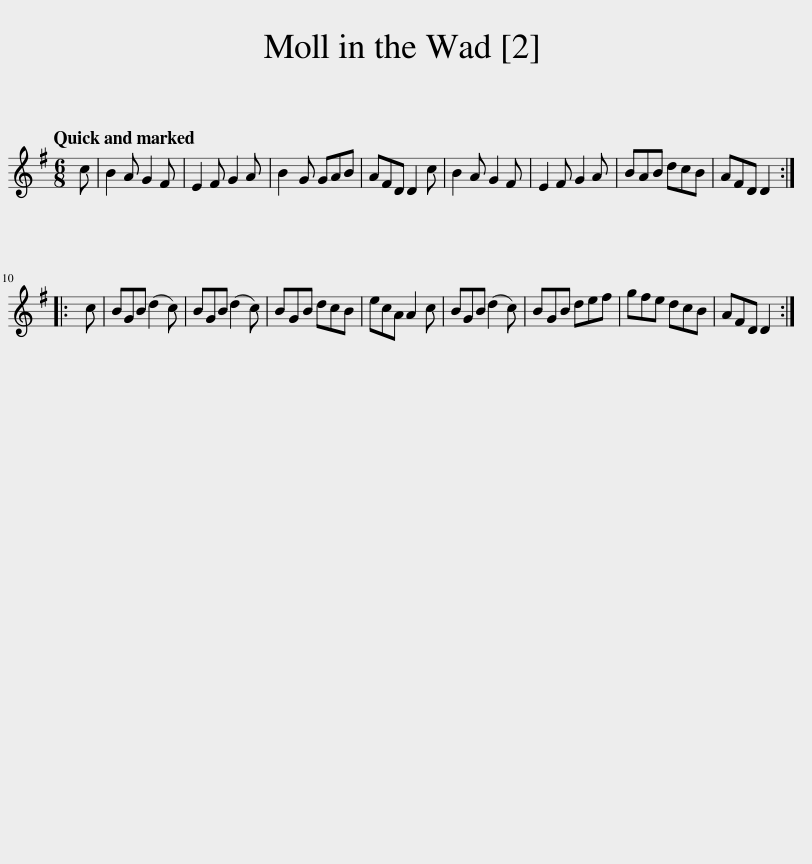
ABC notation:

X:1
L:1/8
Q:1/4=120
M:6/8
I:linebreak $
K:G
V:1 treble
V:1
 c | B2 A G2 F | E2 F G2 A | B2 G GAB | AFD D2 c | %5
 B2 A G2 F | E2 F G2 A | BAB dcB | AFD D2 ::$ c | %10
 BGB (d2 c) | BGB (d2 c) | BGB dcB | ecA A2 c | BGB (d2 c) | %15
 BGB def | gfe dcB | AFD D2 :| %18
